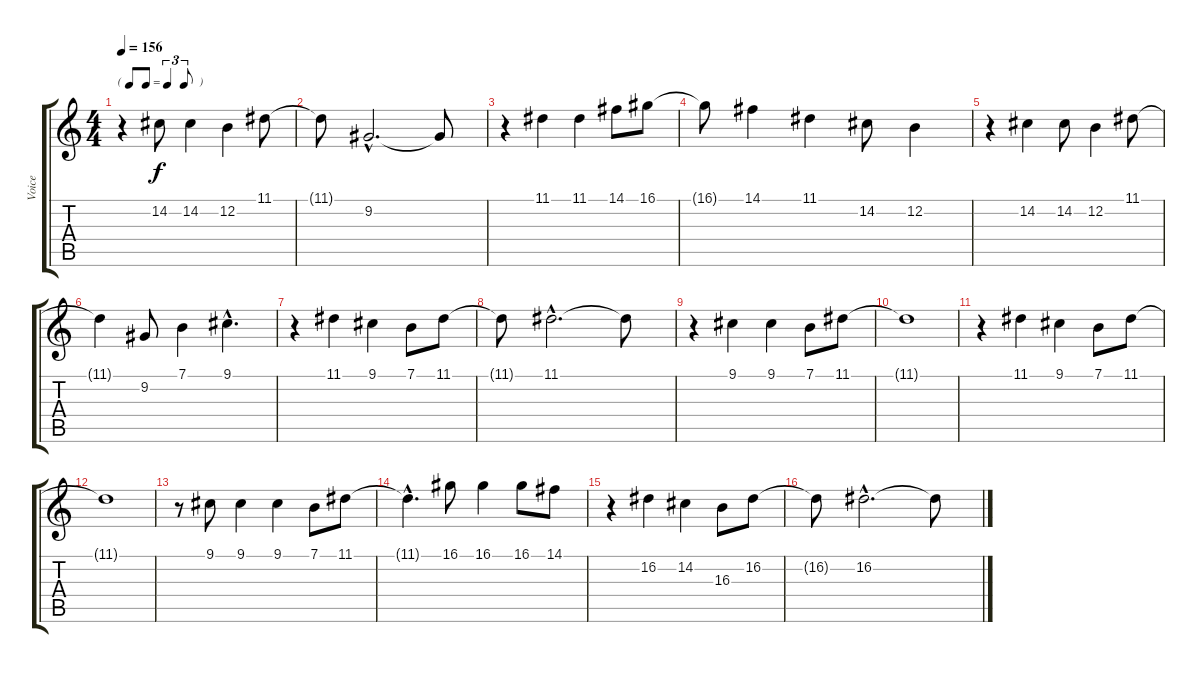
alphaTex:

\track ("Voice" "Voice") {instrument acousticgrandpiano}
\staff {score tabs}
\tuning (E4 B3 G3 D3 A2 E2) {hide}
\ts (4 4)
\tf triplet8th
\tempo 156
\clef g2
\ks c
r.4{dy f} 14.2.8 14.2.4 12.2.4 11.1.8 |
11.1{t}.8 9.2{hac}.2{d} 9.2{t}.8 |
r.4 11.1.4 11.1.4 14.1.8 16.1.8 |
16.1{t}.8 14.1.4 11.1.4 14.2.8 12.2.4 |
r.4 14.2.4 14.2.8 12.2.4 11.1.8 |
11.1{t}.4 9.2.8 7.1.4 9.1{hac}.4{d} |
r.4 11.1.4 9.1.4 7.1.8 11.1.8 |
11.1{t}.8 11.1{hac}.2{d} 11.1{t}.8 |
r.4 9.1.4 9.1.4 7.1.8 11.1.8 |
11.1{t}.1 |
r.4 11.1.4 9.1.4 7.1.8 11.1.8 |
11.1{t}.1 |
r.8 9.1.8 9.1.4 9.1.4 7.1.8 11.1.8 |
11.1{hac t}.4{d} 16.1.8 16.1.4 16.1.8 14.1.8 |
r.4 16.2.4 14.2.4 16.3.8 16.2.8 |
16.2{t}.8 16.2{hac}.2{d} 16.2{t}.8
